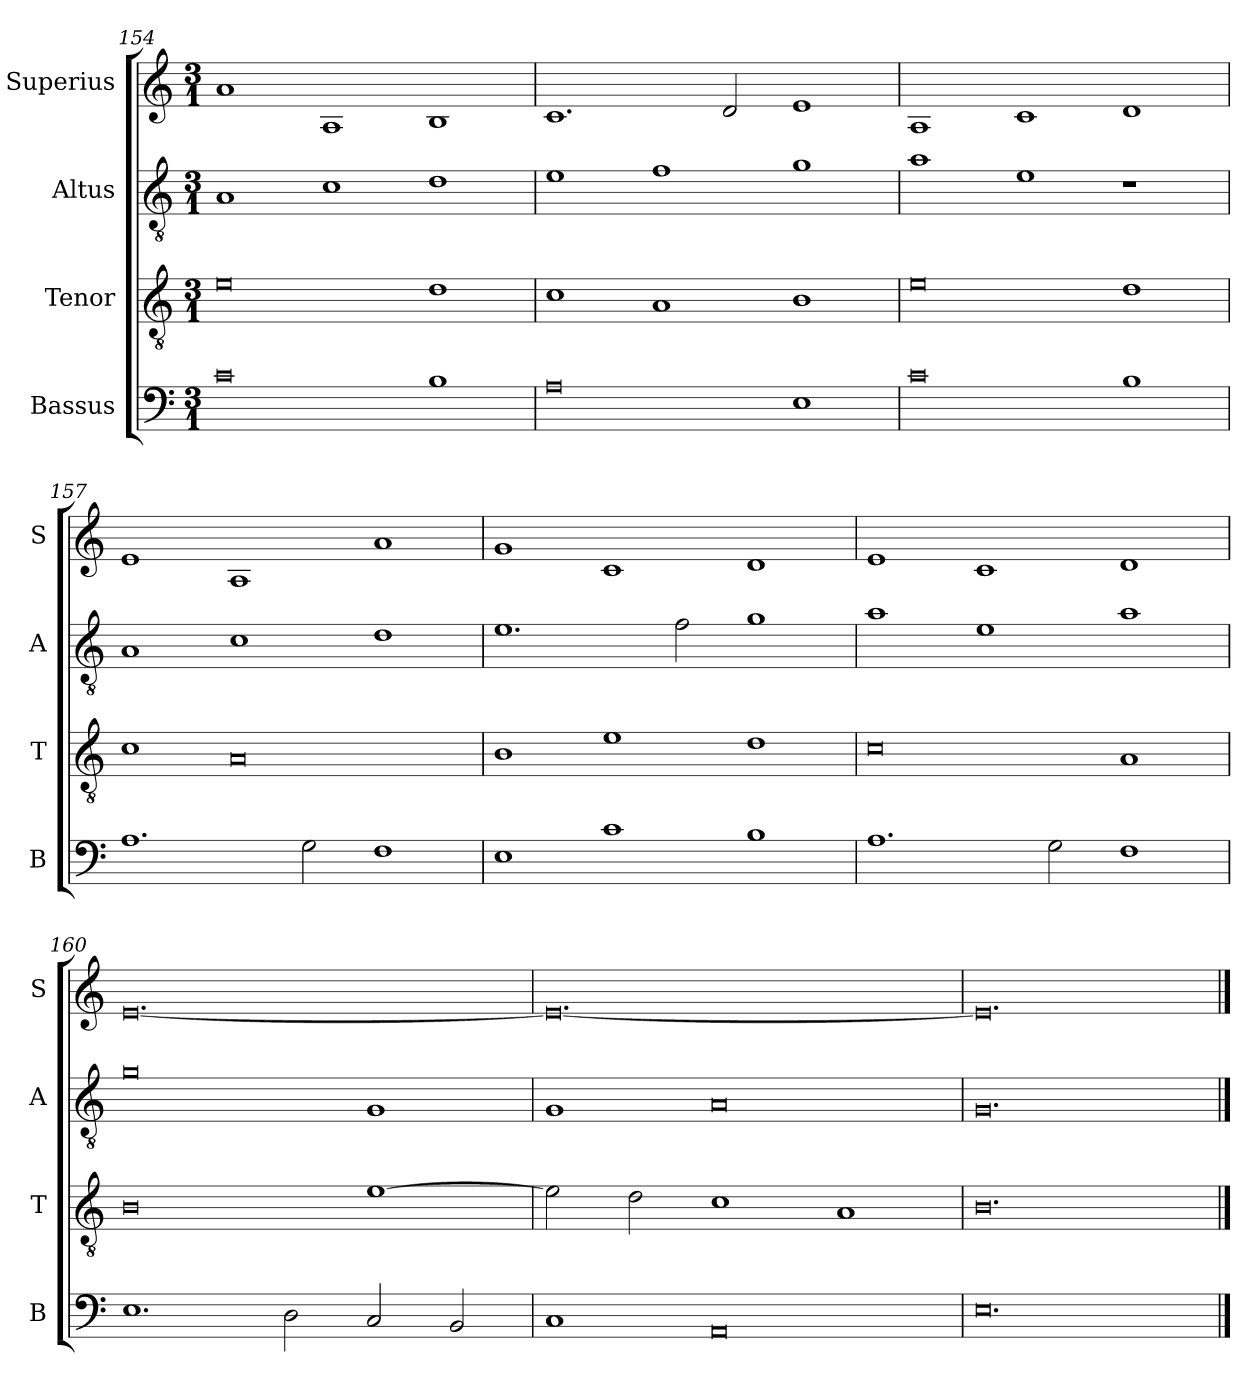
**kern	**kern	**kern	**kern
*part4	*part3	*part2	*part1
*staff4	*staff3	*staff2	*staff1
*I"Bassus	*I"Tenor	*I"Altus	*I"Superius
*I'B	*I'T	*I'A	*I'S
*clefF4	*clefGv2	*clefGv2	*clefG2
*k[]	*k[]	*k[]	*k[]
*M3/1	*M3/1	*M3/1	*M3/1
=154	=154	=154	=154
0c	0e	1A	1a
.	.	1c	1A
1B	1d	1d	1B
=155	=155	=155	=155
0A	1c	1e	1.c
.	1A	1f	.
.	.	.	2d/
1E	1B	1g	1e
=156	=156	=156	=156
0c	0e	1a	1A
.	.	1e	1c
1B	1d	1r	1d
=157	=157	=157	=157
1.A	1c	1A	1e
.	0A	1c	1A
2G\	.	.	.
1F	.	1d	1a
=158	=158	=158	=158
1E	1B	1.e	1g
1c	1e	.	1c
.	.	2f\	.
1B	1d	1g	1d
=159	=159	=159	=159
1.A	0c	1a	1e
.	.	1e	1c
2G\	.	.	.
1F	1A	1a	1d
=160	=160	=160	=160
1.E	0B	0g	[0.e
2D\	.	.	.
2C/	[1e	1G	.
2BB/	.	.	.
=161	=161	=161	=161
1C	2e\]	1G	0.e_
.	2d\	.	.
0AA	1c	0A	.
.	1A	.	.
=162	=162	=162	=162
0.E	0.B	0.G	0.e]
==	==	==	==
*-	*-	*-	*-
